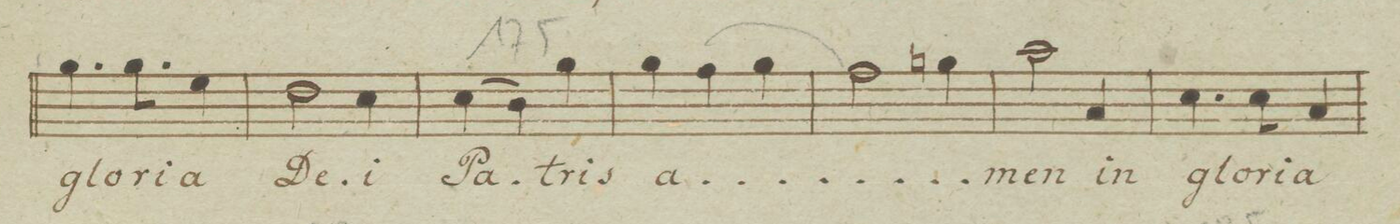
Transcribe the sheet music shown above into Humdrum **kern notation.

**kern	**text	**dynam
*I"Basso.	*	*
*clefF4	*	*
*k[b-e-]	*	*
*met(c)	*	*
*M3/4	*	*
4.B-\	glo-	.
8B-\	-ri-	.
4G\	-a	.
=174	=174	=174
2F\	De-	.
4E-\	-i	.
=175	=175	=175
(4E-\	Pa-	.
4D\)	.	.
4B-\	-tris	.
=176	=176	=176
4B-\	a-	.
4A\	.	.
4B-\	.	.
=177	=177	=177
2A\	.	.
4Bn\	.	.
=178	=178	=178
2c\	-men	.
4C/	in	.
=179	=179	=179
4.E-\	glo-	.
8E-\	-ri-	.
4C/	-a	.
=180	=180	=180
*-	*-	*-
